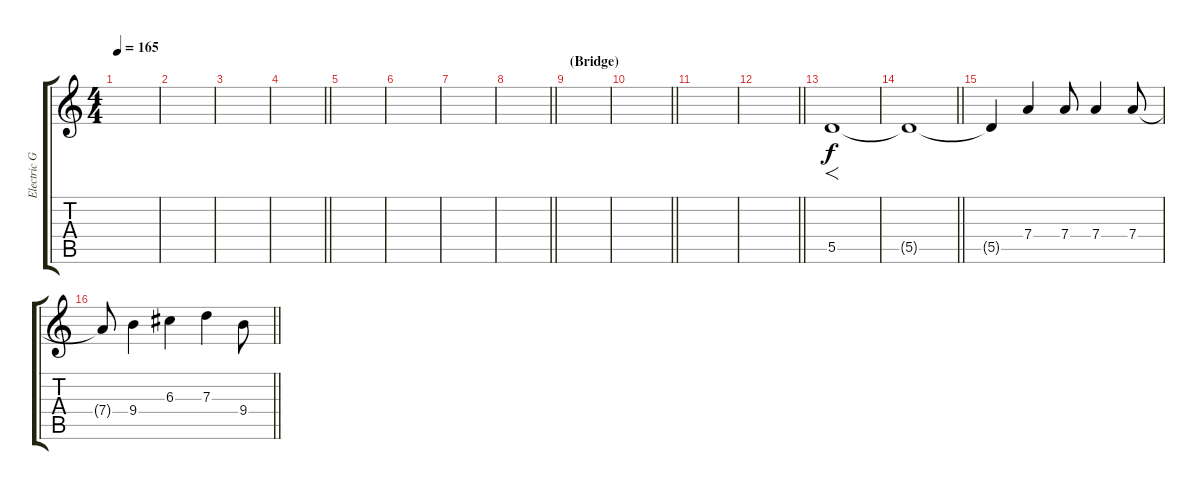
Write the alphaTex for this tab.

\track ("Electric Guitar" "Electric G") {instrument overdrivenguitar}
\staff {score tabs}
\tuning (D4 B3 G3 D3 A2 D2) {hide}
\ts (4 4)
\tempo 165
\clef g2
\ks c
|
|
|
\barLineRight lightlight
|
|
|
|
\barLineRight lightlight
|
\section ("" "(Bridge)")
|
\barLineRight lightlight
|
|
\barLineRight lightlight
|
5.5.1{f} |
\barLineRight lightlight
5.5{t}.1 |
5.5{t}.4 7.4.4 7.4.8 7.4.4 7.4.8 |
\barLineRight lightlight
7.4{t}.8 9.4.4 6.3.4 7.3.4 9.4.8
